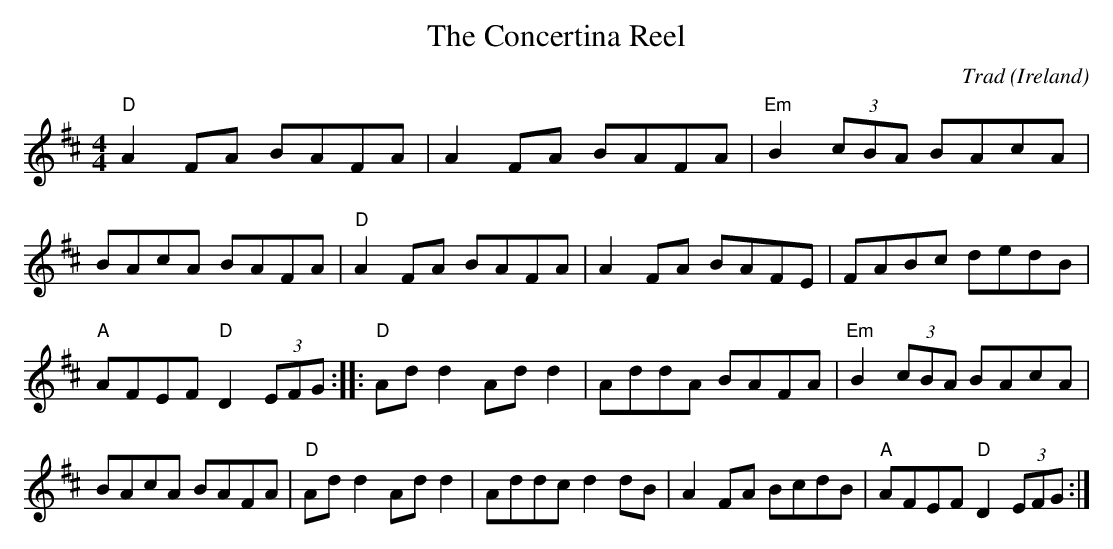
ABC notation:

X:1
T:Concertina Reel, The
C:Trad
O:Ireland
M:4/4
E:10
K:D
"D"A2FA BAFA|A2FA BAFA|"Em"B2 (3cBA BAcA|BAcA BAFA|\
"D"A2FA BAFA|A2FA BAFE|FABc dedB|"A"AFEF "D"D2 (3EFG::\
"D"Ad d2 Ad d2|AddA BAFA|"Em"B2 (3cBA BAcA|BAcA BAFA|\
"D"Ad d2 Ad d2|Addc d2dB|A2FA BcdB|"A"AFEF "D"D2 (3EFG:|**
